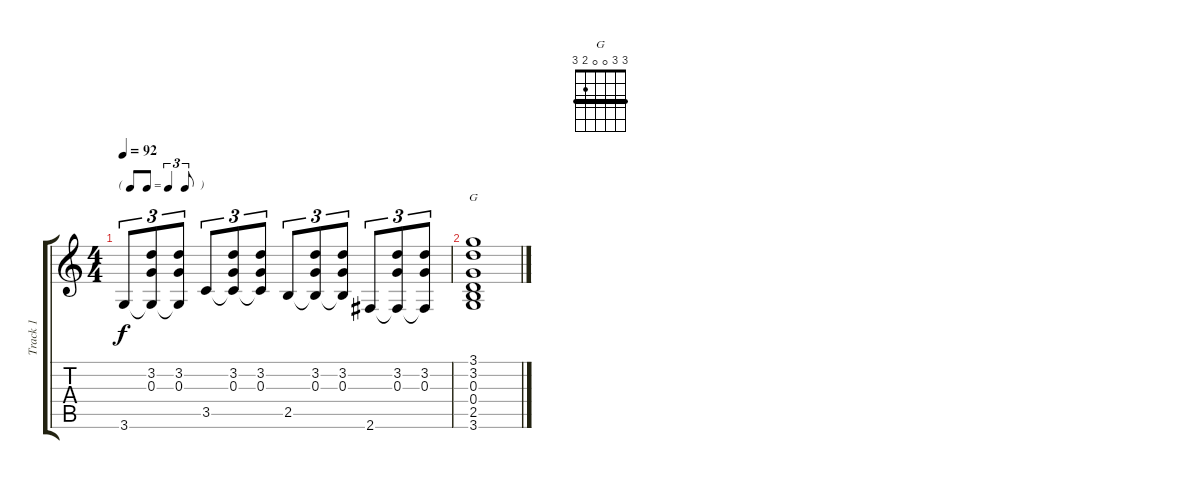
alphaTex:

\track ("Track 1" "Track 1") {instrument acousticguitarsteel}
\staff {score tabs}
\tuning (E4 B3 G3 D3 A2 E2) {hide}
\chord ("G" 3 3 0 0 2 3) {barre 3}
\ts (4 4)
\tf triplet8th
\tempo 92
\clef g2
\ks c
3.6.8{tu (3 2) dy f} (3.2 0.3 3.6{t}).8{tu (3 2)} (3.2 0.3 3.6{t}).8{tu (3 2)} 3.5.8{tu (3 2)} (3.2 0.3 3.5{t}).8{tu (3 2)} (3.2 0.3 3.5{t}).8{tu (3 2)} 2.5.8{tu (3 2)} (3.2 0.3 2.5{t}).8{tu (3 2)} (3.2 0.3 2.5{t}).8{tu (3 2)} 2.6.8{tu (3 2)} (3.2 0.3 2.6{t}).8{tu (3 2)} (3.2 0.3 2.6{t}).8{tu (3 2)} |
(3.1 3.2 0.3 0.4 2.5 3.6).1{ch "G"}
